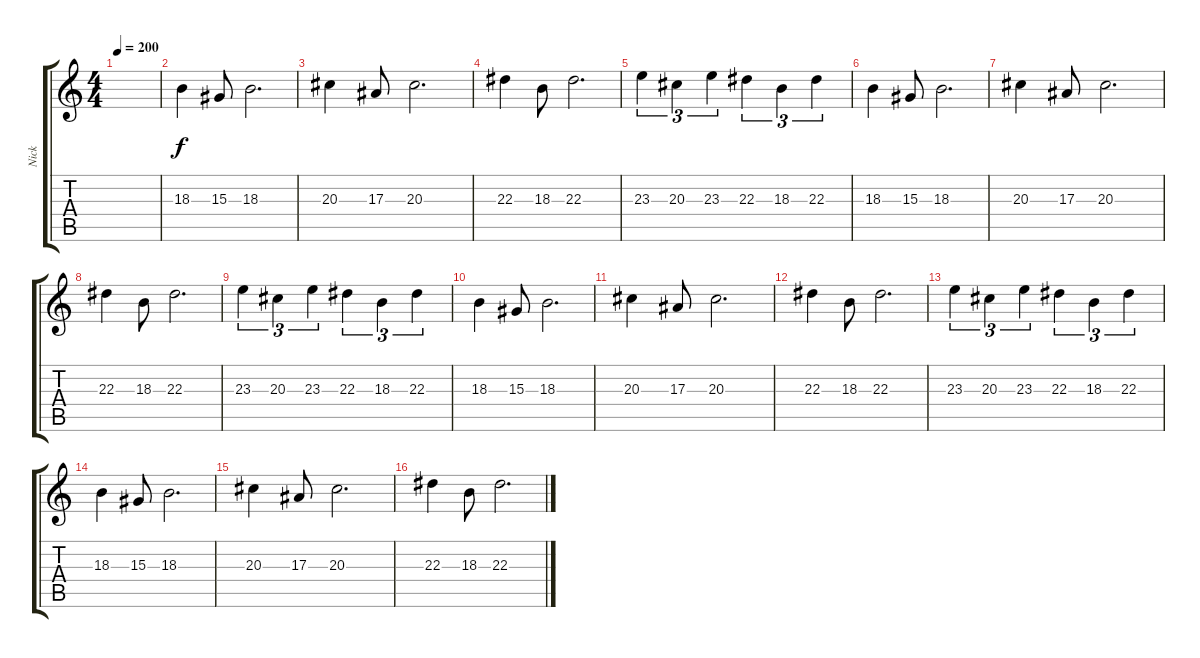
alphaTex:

\track ("Nick" "Nick") {instrument lead2sawtooth}
\staff {score tabs}
\tuning (D4 A3 F3 C3 G2 C2) {hide}
\ts (4 4)
\tempo 200
\clef g2
\ks c
|
18.3.4 15.3.8 18.3.2{d} |
20.3.4 17.3.8 20.3.2{d} |
22.3.4 18.3.8 22.3.2{d} |
23.3.4{tu (3 2)} 20.3.4{tu (3 2)} 23.3.4{tu (3 2)} 22.3.4{tu (3 2)} 18.3.4{tu (3 2)} 22.3.4{tu (3 2)} |
18.3.4 15.3.8 18.3.2{d} |
20.3.4 17.3.8 20.3.2{d} |
22.3.4 18.3.8 22.3.2{d} |
23.3.4{tu (3 2)} 20.3.4{tu (3 2)} 23.3.4{tu (3 2)} 22.3.4{tu (3 2)} 18.3.4{tu (3 2)} 22.3.4{tu (3 2)} |
18.3.4 15.3.8 18.3.2{d} |
20.3.4 17.3.8 20.3.2{d} |
22.3.4 18.3.8 22.3.2{d} |
23.3.4{tu (3 2)} 20.3.4{tu (3 2)} 23.3.4{tu (3 2)} 22.3.4{tu (3 2)} 18.3.4{tu (3 2)} 22.3.4{tu (3 2)} |
18.3.4 15.3.8 18.3.2{d} |
20.3.4 17.3.8 20.3.2{d} |
22.3.4 18.3.8 22.3.2{d}
